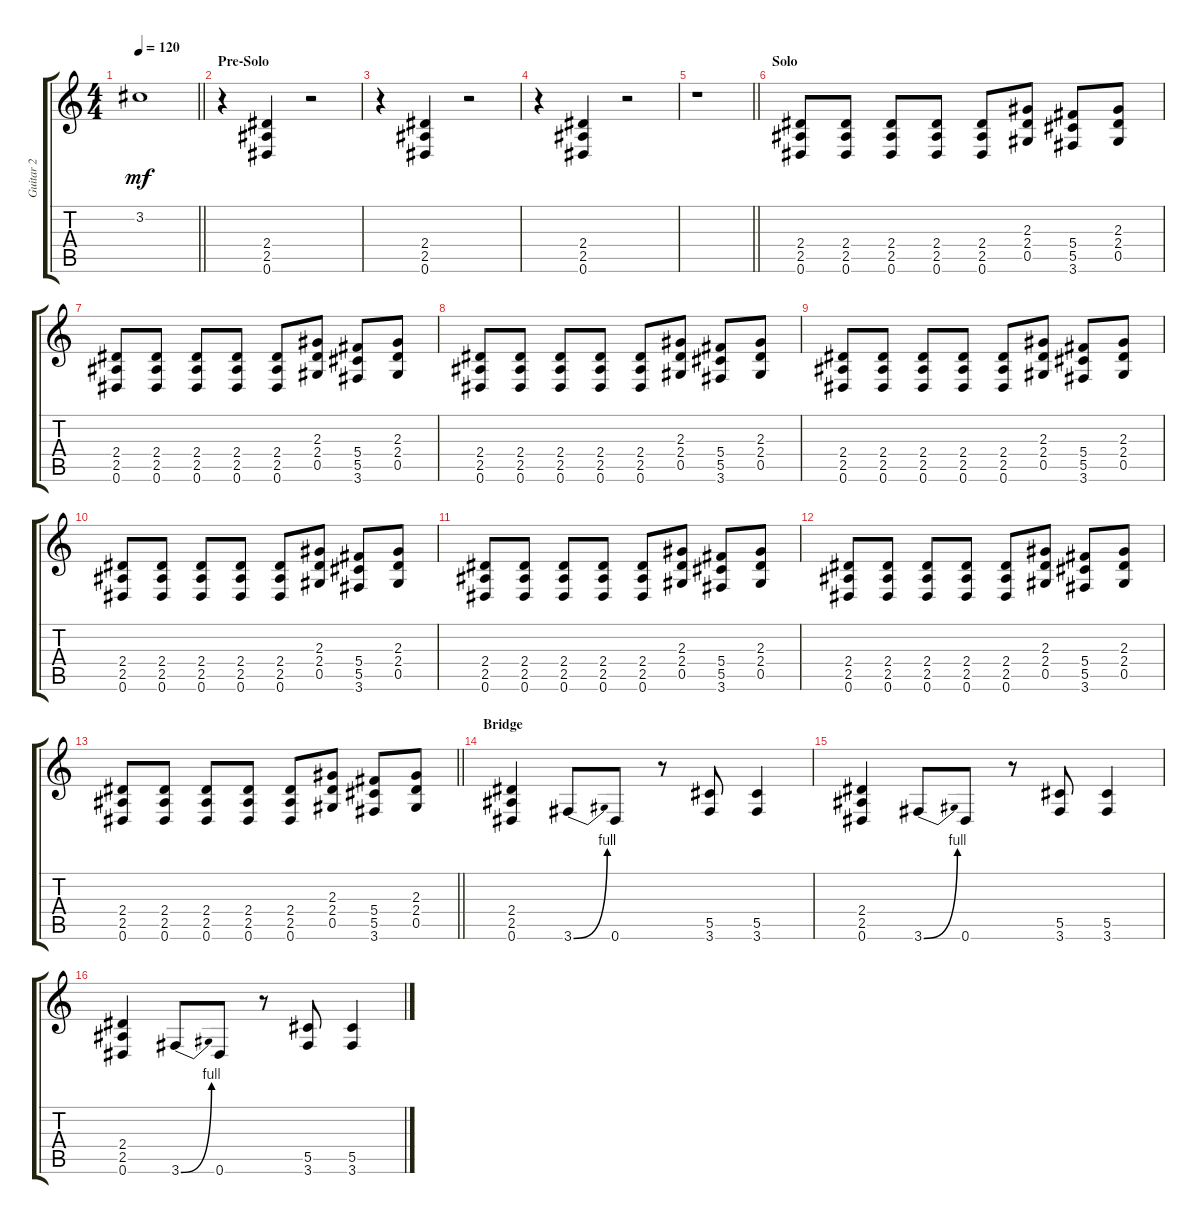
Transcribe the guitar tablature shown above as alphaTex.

\track ("Guitar 2" "Guitar 2") {instrument overdrivenguitar}
\staff {score tabs}
\tuning (Eb4 Bb3 Gb3 Db3 Ab2 Eb2) {hide}
\ts (4 4)
\tempo 120
\clef g2
\barLineRight lightlight
\ks c
3.2.1{dy mf} |
\section ("" "Pre-Solo")
r.4 (2.4 2.5 0.6).4 r.2 |
r.4 (2.4 2.5 0.6).4 r.2 |
r.4 (2.4 2.5 0.6).4 r.2 |
\barLineRight lightlight
r.1 |
\section ("" "Solo")
(2.4 2.5 0.6).8 (2.4 2.5 0.6).8 (2.4 2.5 0.6).8 (2.4 2.5 0.6).8 (2.4 2.5 0.6).8 (2.3 2.4 0.5).8 (5.4 5.5 3.6).8 (2.3 2.4 0.5).8 |
(2.4 2.5 0.6).8 (2.4 2.5 0.6).8 (2.4 2.5 0.6).8 (2.4 2.5 0.6).8 (2.4 2.5 0.6).8 (2.3 2.4 0.5).8 (5.4 5.5 3.6).8 (2.3 2.4 0.5).8 |
(2.4 2.5 0.6).8 (2.4 2.5 0.6).8 (2.4 2.5 0.6).8 (2.4 2.5 0.6).8 (2.4 2.5 0.6).8 (2.3 2.4 0.5).8 (5.4 5.5 3.6).8 (2.3 2.4 0.5).8 |
(2.4 2.5 0.6).8 (2.4 2.5 0.6).8 (2.4 2.5 0.6).8 (2.4 2.5 0.6).8 (2.4 2.5 0.6).8 (2.3 2.4 0.5).8 (5.4 5.5 3.6).8 (2.3 2.4 0.5).8 |
(2.4 2.5 0.6).8 (2.4 2.5 0.6).8 (2.4 2.5 0.6).8 (2.4 2.5 0.6).8 (2.4 2.5 0.6).8 (2.3 2.4 0.5).8 (5.4 5.5 3.6).8 (2.3 2.4 0.5).8 |
(2.4 2.5 0.6).8 (2.4 2.5 0.6).8 (2.4 2.5 0.6).8 (2.4 2.5 0.6).8 (2.4 2.5 0.6).8 (2.3 2.4 0.5).8 (5.4 5.5 3.6).8 (2.3 2.4 0.5).8 |
(2.4 2.5 0.6).8 (2.4 2.5 0.6).8 (2.4 2.5 0.6).8 (2.4 2.5 0.6).8 (2.4 2.5 0.6).8 (2.3 2.4 0.5).8 (5.4 5.5 3.6).8 (2.3 2.4 0.5).8 |
\barLineRight lightlight
(2.4 2.5 0.6).8 (2.4 2.5 0.6).8 (2.4 2.5 0.6).8 (2.4 2.5 0.6).8 (2.4 2.5 0.6).8 (2.3 2.4 0.5).8 (5.4 5.5 3.6).8 (2.3 2.4 0.5).8 |
\section ("" "Bridge")
(2.4 2.5 0.6).4 3.6{be (bend 0 0 60 4)}.8 0.6.8 r.8 (5.5 3.6).8 (5.5 3.6).4 |
(2.4 2.5 0.6).4 3.6{be (bend 0 0 60 4)}.8 0.6.8 r.8 (5.5 3.6).8 (5.5 3.6).4 |
(2.4 2.5 0.6).4 3.6{be (bend 0 0 60 4)}.8 0.6.8 r.8 (5.5 3.6).8 (5.5 3.6).4
